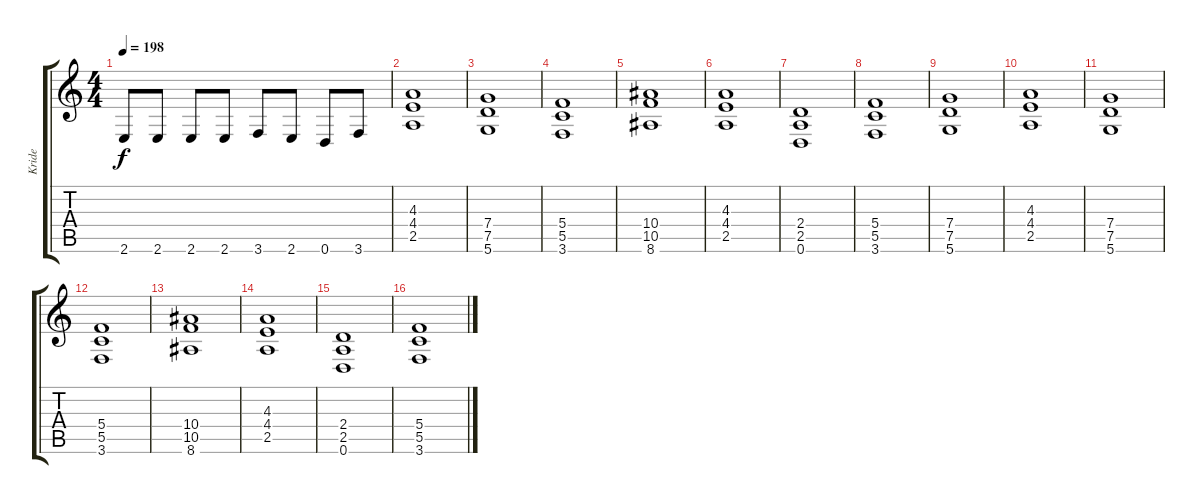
\track ("Kride" "Kride") {instrument distortionguitar}
\staff {score tabs}
\tuning (D4 A3 F3 C3 G2 D2) {hide}
\ts (4 4)
\tempo 198
\clef g2
\ks c
2.6.8{dy f} 2.6.8 2.6.8 2.6.8 3.6.8 2.6.8 0.6.8 3.6.8 |
(4.3 4.4 2.5).1 |
(7.4 7.5 5.6).1 |
(5.4 5.5 3.6).1 |
(10.4 10.5 8.6).1 |
(4.3 4.4 2.5).1 |
(2.4 2.5 0.6).1 |
(5.4 5.5 3.6).1 |
(7.4 7.5 5.6).1 |
(4.3 4.4 2.5).1 |
(7.4 7.5 5.6).1 |
(5.4 5.5 3.6).1 |
(10.4 10.5 8.6).1 |
(4.3 4.4 2.5).1 |
(2.4 2.5 0.6).1 |
(5.4 5.5 3.6).1
